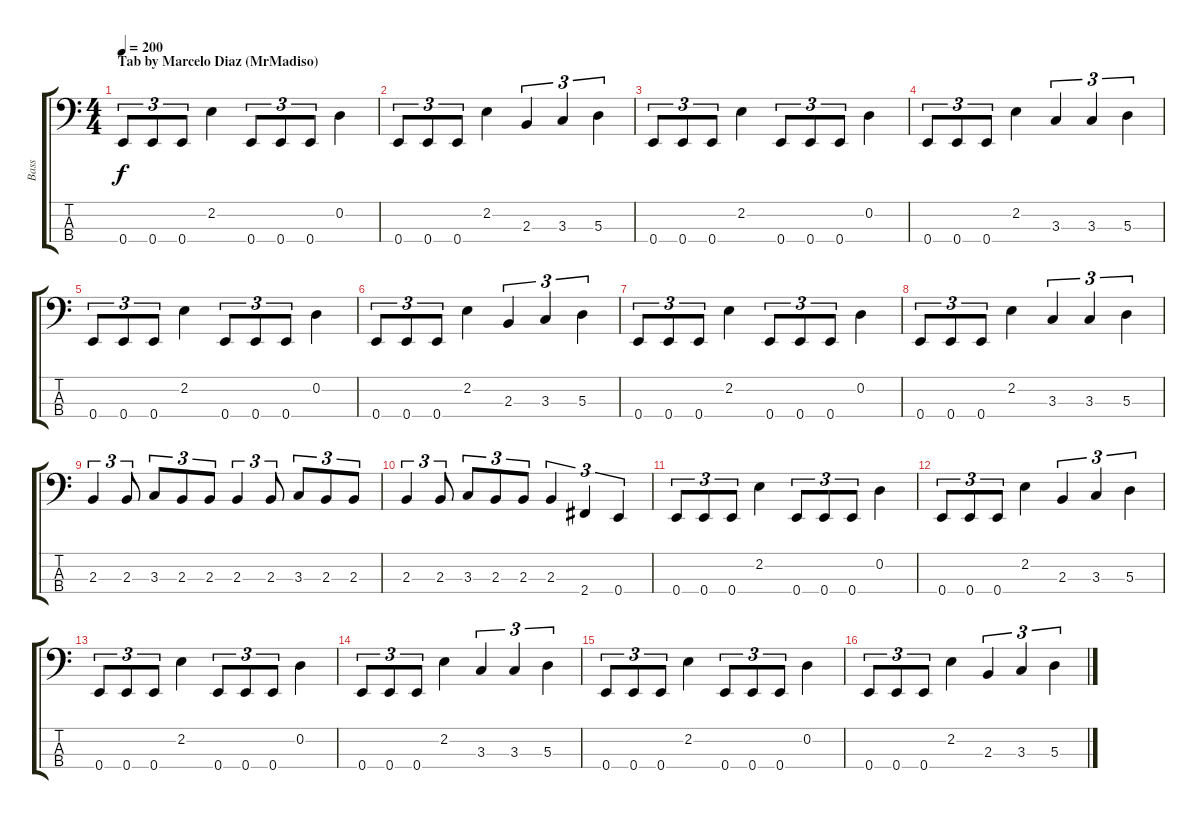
\track ("Bass" "Bass") {instrument electricbasspick}
\staff {score tabs}
\tuning (G2 D2 A1 E1) {hide}
\ts (4 4)
\section ("" "Tab by Marcelo Diaz (MrMadiso)")
\tempo 200
\clef f4
\ks c
0.4.8{tu (3 2) dy f instrument electricbasspick} 0.4.8{tu (3 2)} 0.4.8{tu (3 2)} 2.2.4 0.4.8{tu (3 2)} 0.4.8{tu (3 2)} 0.4.8{tu (3 2)} 0.2.4 |
0.4.8{tu (3 2)} 0.4.8{tu (3 2)} 0.4.8{tu (3 2)} 2.2.4 2.3.4{tu (3 2)} 3.3.4{tu (3 2)} 5.3.4{tu (3 2)} |
0.4.8{tu (3 2)} 0.4.8{tu (3 2)} 0.4.8{tu (3 2)} 2.2.4 0.4.8{tu (3 2)} 0.4.8{tu (3 2)} 0.4.8{tu (3 2)} 0.2.4 |
0.4.8{tu (3 2)} 0.4.8{tu (3 2)} 0.4.8{tu (3 2)} 2.2.4 3.3.4{tu (3 2)} 3.3.4{tu (3 2)} 5.3.4{tu (3 2)} |
0.4.8{tu (3 2)} 0.4.8{tu (3 2)} 0.4.8{tu (3 2)} 2.2.4 0.4.8{tu (3 2)} 0.4.8{tu (3 2)} 0.4.8{tu (3 2)} 0.2.4 |
0.4.8{tu (3 2)} 0.4.8{tu (3 2)} 0.4.8{tu (3 2)} 2.2.4 2.3.4{tu (3 2)} 3.3.4{tu (3 2)} 5.3.4{tu (3 2)} |
0.4.8{tu (3 2)} 0.4.8{tu (3 2)} 0.4.8{tu (3 2)} 2.2.4 0.4.8{tu (3 2)} 0.4.8{tu (3 2)} 0.4.8{tu (3 2)} 0.2.4 |
0.4.8{tu (3 2)} 0.4.8{tu (3 2)} 0.4.8{tu (3 2)} 2.2.4 3.3.4{tu (3 2)} 3.3.4{tu (3 2)} 5.3.4{tu (3 2)} |
2.3.4{tu (3 2)} 2.3.8{tu (3 2)} 3.3.8{tu (3 2)} 2.3.8{tu (3 2)} 2.3.8{tu (3 2)} 2.3.4{tu (3 2)} 2.3.8{tu (3 2)} 3.3.8{tu (3 2)} 2.3.8{tu (3 2)} 2.3.8{tu (3 2)} |
2.3.4{tu (3 2)} 2.3.8{tu (3 2)} 3.3.8{tu (3 2)} 2.3.8{tu (3 2)} 2.3.8{tu (3 2)} 2.3.4{tu (3 2)} 2.4.4{tu (3 2)} 0.4.4{tu (3 2)} |
0.4.8{tu (3 2)} 0.4.8{tu (3 2)} 0.4.8{tu (3 2)} 2.2.4 0.4.8{tu (3 2)} 0.4.8{tu (3 2)} 0.4.8{tu (3 2)} 0.2.4 |
0.4.8{tu (3 2)} 0.4.8{tu (3 2)} 0.4.8{tu (3 2)} 2.2.4 2.3.4{tu (3 2)} 3.3.4{tu (3 2)} 5.3.4{tu (3 2)} |
0.4.8{tu (3 2)} 0.4.8{tu (3 2)} 0.4.8{tu (3 2)} 2.2.4 0.4.8{tu (3 2)} 0.4.8{tu (3 2)} 0.4.8{tu (3 2)} 0.2.4 |
0.4.8{tu (3 2)} 0.4.8{tu (3 2)} 0.4.8{tu (3 2)} 2.2.4 3.3.4{tu (3 2)} 3.3.4{tu (3 2)} 5.3.4{tu (3 2)} |
0.4.8{tu (3 2)} 0.4.8{tu (3 2)} 0.4.8{tu (3 2)} 2.2.4 0.4.8{tu (3 2)} 0.4.8{tu (3 2)} 0.4.8{tu (3 2)} 0.2.4 |
0.4.8{tu (3 2)} 0.4.8{tu (3 2)} 0.4.8{tu (3 2)} 2.2.4 2.3.4{tu (3 2)} 3.3.4{tu (3 2)} 5.3.4{tu (3 2)}
